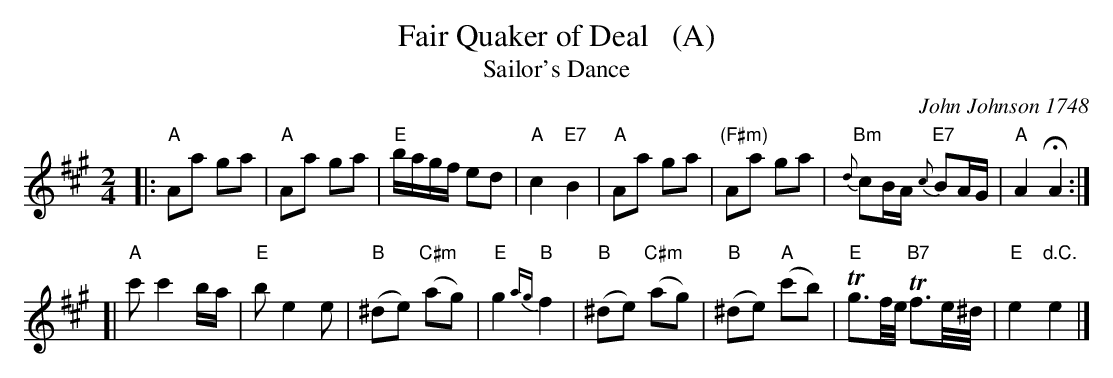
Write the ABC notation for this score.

X:1
T: Fair Quaker of Deal   (A)
T: Sailor's Dance
O: John Johnson 1748
M: 2/4
L: 1/16
K: A
|:\
"A"A2a2 g2a2 | "A"A2a2 g2a2 | "E"bagf e2d2 | "A"c4 "E7"B4 |\
"A"A2a2 g2a2 | "(F#m)"A2a2 g2a2 | "Bm"{d}c2BA "E7"{c}B2AG | "A"A4 HA4 :|
[|\
"A"c'2 c'4 ba | "E"b2 e4 e2 | "B"(^d2e2) "C#m"(a2g2) | "E"g4 "B"{ag}f4 |\
"B"(^d2e2) "C#m"(a2g2) | "B"(^d2e2) "A"(c'2b2) | "E"Tg3f/e/ "B7"Tf3e/^d/ | "E"e4 "d.C."e4 |]
